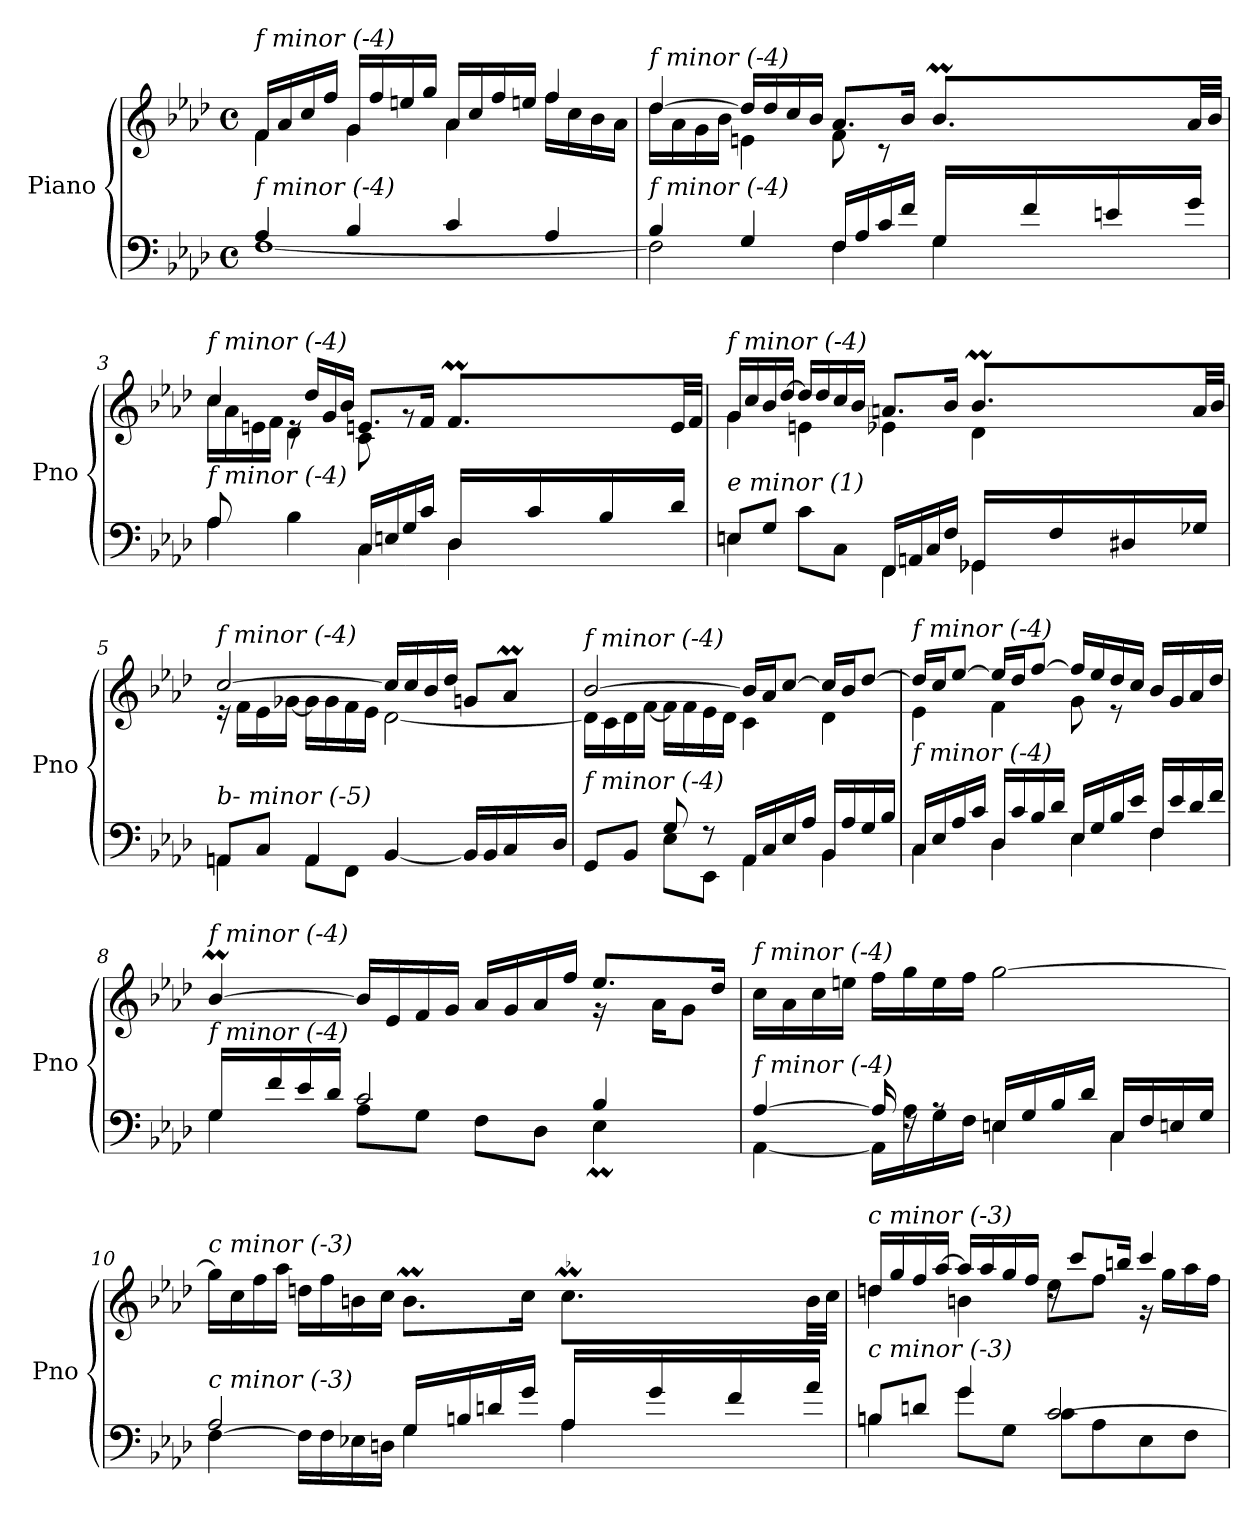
**kern	**kern
*part1	*part1
*staff2	*staff1
*I"Piano	*
*I'Pno	*
*clefF4	*clefG2
*k[b-e-a-d-]	*k[b-e-a-d-]
*M4/4	*M4/4
*met(c)	*met(c)
=1	=1
*^	*^
!	!	!LO:TX:i:t=f minor (-4)	!
!LO:TX:i:t=f minor (-4)	!	!	!
4A-/	[1F	16f/LL	4f\
.	.	16a-/	.
.	.	16cc/	.
.	.	16ff/JJ	.
4B-/	.	16g/LL	4g\
.	.	16ff/	.
.	.	16een/	.
.	.	16gg/JJ	.
4c/	.	16a-/LL	4a-\
.	.	16cc/	.
.	.	16ff/	.
.	.	16een/JJ	.
4A-/	.	4ff/	16ff\LL
.	.	.	16cc\
.	.	.	16b-\
.	.	.	16a-\JJ
=2	=2	=2	=2
*	*^	*	*
!	!	!	!LO:TX:i:t=f minor (-4)	!
!LO:TX:i:t=f minor (-4)	!	!	!	!
2...ryy	4B-/	2F\]	[4dd-/	16dd-\LL
.	.	.	.	16a-\
.	.	.	.	16g\
.	.	.	.	16b-\JJ
.	4G/	.	16dd-/LL]	4en\
.	.	.	16dd-/	.
.	.	.	16cc/	.
.	.	.	16b-/JJ	.
.	16F/LL	4F\	8.a-/L	8f\
.	16A-/	.	.	.
.	16c/	.	.	8r
.	16f/JJ	.	16b-/Jk	.
.	16G/LL	4G\	8.b-M/L	64ccyy
.	.	.	.	64b-yy
.	.	.	.	64ccyy
.	.	.	.	64b-yy
.	16f/	.	.	64ccyy
.	.	.	.	64b-yy
.	.	.	.	64ccyy
.	.	.	.	64b-yy
.	16en/	.	.	64ccyy
.	.	.	.	64b-yy
.	.	.	.	64ccyy
.	.	.	.	64b-yy
16ryy	16g/JJ	.	32a-/LL	16ryy
.	.	.	32b-/JJJ	.
!!LO:LB:g=z
=3	=3	=3	=3	=3
*	*	*	*	*^
!	!	!	!LO:TX:i:t=f minor (-4)	!	!
!LO:TX:i:t=f minor (-4)	!	!	!	!	!
2...ryy	4A-\	8A-/	4cc/	16cc\LL	8ryy
.	.	.	.	16a-\	.
.	.	4.ryy	.	16en\	4.ryy
.	.	.	.	16f\JJ	.
.	4B-\	.	16re	4d-\	.
.	.	.	16dd-/LL	.	.
.	.	.	16g/	.	.
.	.	.	16b-/JJ	.	.
.	16C/LL	4C\	8.en/L	8c\	2ryy
.	16En/	.	.	.	.
.	16G/	.	.	8rg	.
.	16c/JJ	.	16f/Jk	.	.
.	16D-/LL	4D-\	8.fM/L	64gyy	.
.	.	.	.	64fyy	.
.	.	.	.	64gyy	.
.	.	.	.	64fyy	.
.	16c/	.	.	64gyy	.
.	.	.	.	64fyy	.
.	.	.	.	64gyy	.
.	.	.	.	64fyy	.
.	16B-/	.	.	64gyy	.
.	.	.	.	64fyy	.
.	.	.	.	64gyy	.
.	.	.	.	64fyy	.
16ryy	16d-/JJ	.	32e/LL	16ryy	.
.	.	.	32f/JJJ	.	.
!!LO:LB:g=z
=4	=4	=4	=4	=4	=4
*	*	*	*	*	*^
!	!	!	!LO:TX:i:t=f minor (-4)	!	!	!
!LO:TX:i:t=e minor (1)	!	!	!	!	!	!
2.ryy	8En/L	4En\	16g/LL	4g\	2.ryy	4ryy
.	.	.	16cc/	.	.	.
.	8G/J	.	16b-/	.	.	.
.	.	.	[16dd-/JJ	.	.	.
.	8c\L	4ryy	16dd-/LL]	4en\	.	4ryy
.	.	.	16dd-/	.	.	.
.	8C\J	.	16cc/	.	.	.
.	.	.	16b-/JJ	.	.	.
.	16FF/LL	4FF\	8.an/L	4e-X\	.	2ryy
.	16AAn/	.	.	.	.	.
.	16C/	.	.	.	.	.
.	16F/JJ	.	16b-/Jk	.	.	.
8.ryy	16GG-X/LL	4GG-X\	8.b-M/L	4d-\	64ccyy	.
.	.	.	.	.	64b-yy	.
.	.	.	.	.	64ccyy	.
.	.	.	.	.	64b-yy	.
.	16F/	.	.	.	64ccyy	.
.	.	.	.	.	64b-yy	.
.	.	.	.	.	64ccyy	.
.	.	.	.	.	64b-yy	.
.	16D#Xi/	.	.	.	64ccyy	.
.	.	.	.	.	64b-yy	.
.	.	.	.	.	64ccyy	.
.	.	.	.	.	64b-yy	.
16ryy	16G-X/JJ	.	32a/LL	.	16ryy	.
.	.	.	32b-/JJJ	.	.	.
!!LO:LB:g=z	!!	!!	!!
=5	=5	=5	=5	=5	=5	=5
!	!	!	!LO:TX:i:t=f minor (-4)	!	!	!
!LO:TX:i:t=b- minor (-5)	!	!	!	!	!	!
2ryy	8AAn/L	4AAn\	[2cc/	16r	2ryy	2ryy
.	.	.	.	16f\LL	.	.
.	8C/J	.	.	16e-\	.	.
.	.	.	.	[16g-X\JJ	.	.
.	4AA/	8AA\L	.	16g-\LL]	.	.
.	.	.	.	16g-\	.	.
.	.	8FF\J	.	16f\	.	.
.	.	.	.	16e-\JJ	.	.
4ryy	[4BB-/	2ryy	16cc/LL]	[2d-\	4ryy	2ryy
.	.	.	16cc/	.	.	.
.	.	.	16b-/	.	.	.
.	.	.	16dd-/JJ	.	.	.
8ryy	16BB-/LL]	.	8gn/L	.	8ryy	.
.	16BB-/	.	.	.	.	.
64ryy	16C/	.	8a-M/J	.	64ryy	.
16..ryy	.	.	.	.	64b-yy	.
.	.	.	.	.	16.a-yy	.
.	16D-/JJ	.	.	.	.	.
*	*v	*v	*	*	*	*
*	*	*	*	*v	*v
=6	=6	=6	=6	=6
!	!	!LO:TX:i:t=f minor (-4)	!	!
!LO:TX:i:t=f minor (-4)	!	!	!	!
8GG/L	4ryy	[2b-/	16d-\LL]	4ryy
.	.	.	16c\	.
8BB-/J	.	.	16d-\	.
.	.	.	[16f\JJ	.
8G/	8E-\L	.	16f\LL]	2.ryy
.	.	.	16f\	.
8r	8EE-\J	.	16e-\	.
.	.	.	16d-\JJ	.
16AA-/LL	4AA-\	16b-/LL]	4c\	.
16C/	.	16a-/J	.	.
16E-/	.	[8cc/J	.	.
16A-/JJ	.	.	.	.
16BB-/LL	4BB-\	16cc/LL]	4d-\	.
16A-/	.	16b-/J	.	.
16G/	.	[8dd-/J	.	.
16B-/JJ	.	.	.	.
*	*	*	*v	*v
!!LO:LB:g=z
=7	=7	=7	=7
*	*^	*	*
!	!	!	!LO:TX:i:t=f minor (-4)	!
!LO:TX:i:t=f minor (-4)	!	!	!	!
2.ryy	16C/LL	4C\	16dd-/LL]	4e-\
.	16E-/	.	16cc/J	.
.	16A-/	.	[8ee-/J	.
.	16c/JJ	.	.	.
.	16D-/LL	4D-\	16ee-/LL]	4f\
.	16c/	.	16dd-/J	.
.	16B-/	.	[8ff/J	.
.	16d-/JJ	.	.	.
.	16E-/LL	4E-\	16ff/LL]	8g\
.	16G/	.	16ee-/	.
.	16B-/	.	16dd-/	8r
.	16e-/JJ	.	16cc/JJ	.
4ryy	16F/LL	4F\	16b-/LL	4ryy
.	16e-/	.	16g/	.
.	16d-/	.	16a-/	.
.	16f/JJ	.	16dd-/JJ	.
!!LO:PB:g=z
=8	=8	=8	=8	=8
*	*	*^	*	*^
!	!	!	!	!LO:TX:i:t=f minor (-4)	!	!
!LO:TX:i:t=f minor (-4)	!	!	!	!	!	!
64ryy	16G/LL	4G\	2ryy	[4b-M/	64ryy	2ryy
8...ryy	.	.	.	.	64ccyy	.
.	.	.	.	.	8..b-yy	.
.	16f/	.	.	.	.	.
.	16e-/	.	.	.	.	.
.	16d-/JJ	.	.	.	.	.
2ryy	2c/	8A-\L	.	16b-/LL]	2ryy	.
.	.	.	.	16e-/	.	.
.	.	8G\J	.	16f/	.	.
.	.	.	.	16g/JJ	.	.
.	.	8F\L	4ryy	16a-/LL	.	4ryy
.	.	.	.	16g/	.	.
.	.	8D-\J	.	16a-/	.	.
.	.	.	.	16ff/JJ	.	.
4ryy	4B-M/	4E-\	64ryy	8.ee-/L	16r	64ryy
.	.	.	64cyy	.	.	8...ryy
.	.	.	8..B-yy	.	.	.
.	.	.	.	.	16a-\KL	.
.	.	.	.	.	8g\J	.
.	.	.	.	16dd-/Jk	.	.
*	*v	*v	*v	*	*	*
*	*	*v	*v	*v
=9	=9	=9
!	!	!LO:TX:i:t=f minor (-4)
!LO:TX:i:t=f minor (-4)	!	!
[4A-/	[4AA-\	16cc\LL
.	.	16a-\
.	.	16cc\
.	.	16een\JJ
16A-/]	16AA-\LL]	16ff\LL
16rF	16A-\	16gg\
8rA	16G\	16ee\
.	16F\JJ	16ff\JJ
16En/LL	4En\	[2gg\
16G/	.	.
16B-/	.	.
16d-/JJ	.	.
16C/LL	4C\	.
16F/	.	.
16En/	.	.
16G/JJ	.	.
!!LO:LB:g=z
=10	=10	=10
*	*^	*^
!	!	!	!LO:TX:i:t=c minor (-3)	!
!LO:TX:i:t=c minor (-3)	!	!	!	!
2ryy	2A-/	[4F\	16gg\LL]	2ryy
.	.	.	16cc\	.
.	.	.	16ff\	.
.	.	.	16aa-\JJ	.
.	.	16F\LL]	16ddn\LL	.
.	.	16F\	16ff\	.
.	.	16E-X\	16bn\	.
.	.	16Dn\JJ	16cc\JJ	.
64ryy	16G/LL	4G\	8.bm\L	64ryy
8ryy	.	.	.	64ccyy
.	.	.	.	8byy
.	16Bn/	.	.	.
.	16dn/	.	.	.
64ryy	.	.	.	.
16.ryy	.	.	.	16.ryy
.	16g/JJ	.	16cc\Jk	.
8.ryy	16A-/LL	4A-\	8.ccm\L	64ddyy
.	.	.	.	64ccyy
.	.	.	.	64ddyy
.	.	.	.	64ccyy
.	16g/	.	.	64ddyy
.	.	.	.	64ccyy
.	.	.	.	64ddyy
.	.	.	.	64ccyy
.	16f/	.	.	64ddyy
.	.	.	.	64ccyy
.	.	.	.	64ddyy
.	.	.	.	64ccyy
16ryy	16a-/JJ	.	32b\LL	16ryy
.	.	.	32cc\JJJ	.
*	*v	*v	*	*
=11	=11	=11	=11
!	!	!LO:TX:i:t=c minor (-3)	!
!LO:TX:i:t=c minor (-3)	!	!	!
8Bn/L	4Bn\	16ddn/LL	4ddn\
.	.	16gg/	.
8dn/J	.	16ff/	.
.	.	[16aa-/JJ	.
4g/	8g\L	16aa-/LL]	4bn\
.	.	16aa-/	.
.	8G\J	16gg/	.
.	.	16ff/JJ	.
[2c/	8c\L	16rdd	8ee-\L
.	.	8ccc/L	.
.	8A-\	.	8ff\J
.	.	16bbn/Jk	.
.	8E-\	4ccc/	16r
.	.	.	16gg\LL
.	8F\J	.	16aa-\
.	.	.	16ff\JJ
*v	*v	*	*
*	*v	*v
=	=
*-	*-
